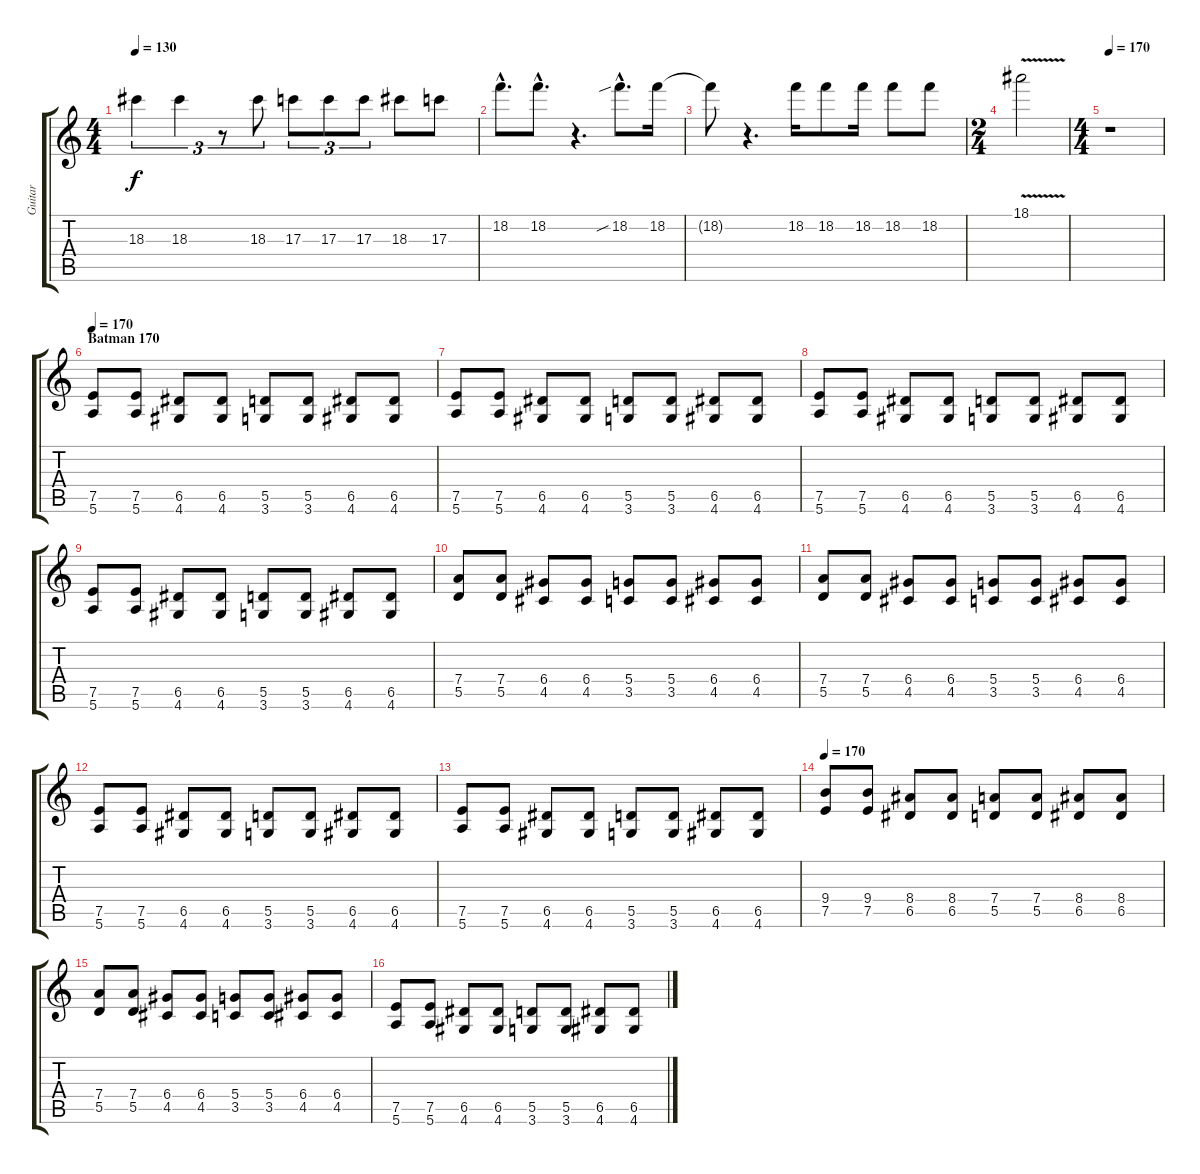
\track ("Guitar" "Guitar") {instrument distortionguitar}
\staff {score tabs}
\tuning (E4 B3 G3 D3 A2 E2) {hide}
\ts (4 4)
\tempo 130
\clef g2
\ks c
18.3.4{tu (3 2) dy f} 18.3.4{tu (3 2)} r.8{tu (3 2)} 18.3.8{tu (3 2)} 17.3.8{tu (3 2)} 17.3.8{tu (3 2)} 17.3.8{tu (3 2)} 18.3.8 17.3.8 |
18.2{hac}.8{d} 18.2{hac}.8{d} r.4{d} 18.2{sib hac}.8{d} 18.2.16 |
18.2{t}.8 r.4{d} 18.2.16 18.2.8 18.2.16 18.2.8 18.2.8 |
\ts (2 4)
18.1{v}.2 |
\ts (4 4)
\tempo 170
r.1 |
\section ("" "Batman 170")
\tempo 170
(7.5 5.6).8 (7.5 5.6).8 (6.5 4.6).8 (6.5 4.6).8 (5.5 3.6).8 (5.5 3.6).8 (6.5 4.6).8 (6.5 4.6).8 |
(7.5 5.6).8 (7.5 5.6).8 (6.5 4.6).8 (6.5 4.6).8 (5.5 3.6).8 (5.5 3.6).8 (6.5 4.6).8 (6.5 4.6).8 |
(7.5 5.6).8 (7.5 5.6).8 (6.5 4.6).8 (6.5 4.6).8 (5.5 3.6).8 (5.5 3.6).8 (6.5 4.6).8 (6.5 4.6).8 |
(7.5 5.6).8 (7.5 5.6).8 (6.5 4.6).8 (6.5 4.6).8 (5.5 3.6).8 (5.5 3.6).8 (6.5 4.6).8 (6.5 4.6).8 |
(7.4 5.5).8 (7.4 5.5).8 (6.4 4.5).8 (6.4 4.5).8 (5.4 3.5).8 (5.4 3.5).8 (6.4 4.5).8 (6.4 4.5).8 |
(7.4 5.5).8 (7.4 5.5).8 (6.4 4.5).8 (6.4 4.5).8 (5.4 3.5).8 (5.4 3.5).8 (6.4 4.5).8 (6.4 4.5).8 |
(7.5 5.6).8 (7.5 5.6).8 (6.5 4.6).8 (6.5 4.6).8 (5.5 3.6).8 (5.5 3.6).8 (6.5 4.6).8 (6.5 4.6).8 |
(7.5 5.6).8 (7.5 5.6).8 (6.5 4.6).8 (6.5 4.6).8 (5.5 3.6).8 (5.5 3.6).8 (6.5 4.6).8 (6.5 4.6).8 |
\tempo 170
(9.4 7.5).8 (9.4 7.5).8 (8.4 6.5).8 (8.4 6.5).8 (7.4 5.5).8 (7.4 5.5).8 (8.4 6.5).8 (8.4 6.5).8 |
(7.4 5.5).8 (7.4 5.5).8 (6.4 4.5).8 (6.4 4.5).8 (5.4 3.5).8 (5.4 3.5).8 (6.4 4.5).8 (6.4 4.5).8 |
(7.5 5.6).8 (7.5 5.6).8 (6.5 4.6).8 (6.5 4.6).8 (5.5 3.6).8 (5.5 3.6).8 (6.5 4.6).8 (6.5 4.6).8
